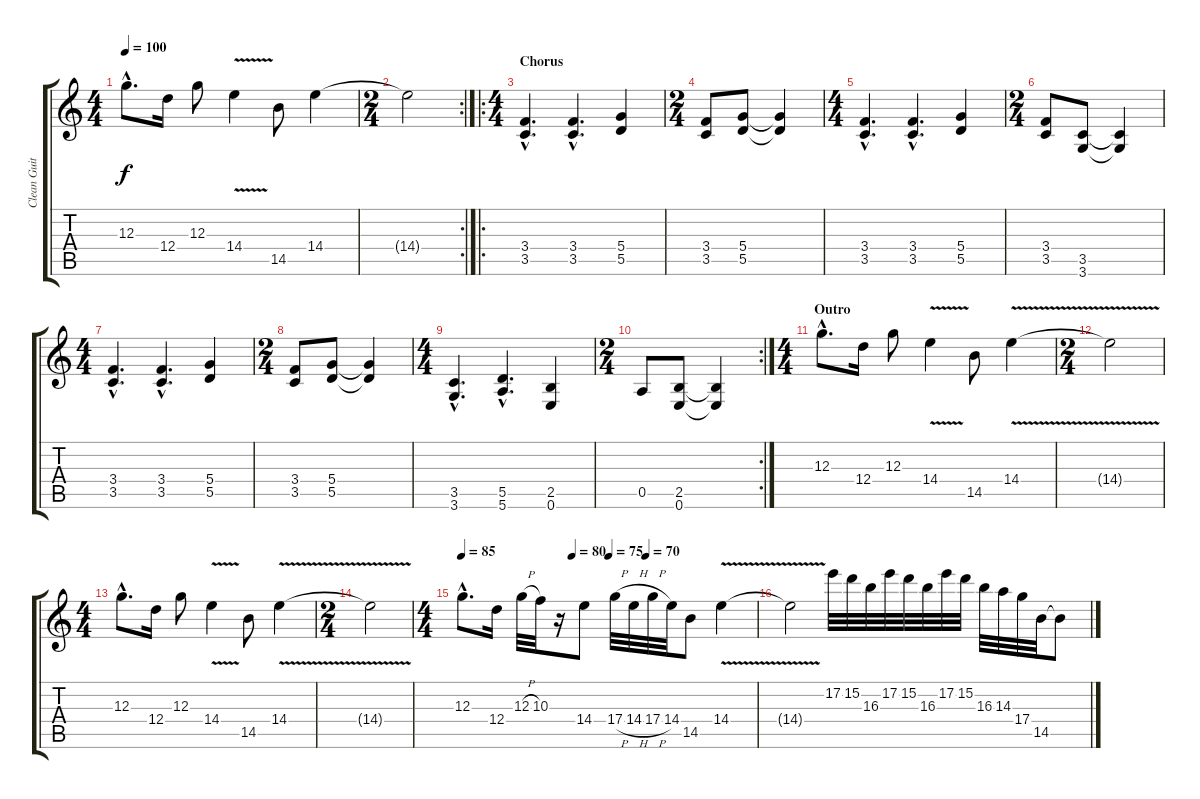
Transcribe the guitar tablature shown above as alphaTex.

\track ("Clean Guitar" "Clean Guit") {instrument electricguitarclean}
\staff {score tabs}
\tuning (E4 B3 G3 D3 A2 E2) {hide}
\ts (4 4)
\tempo 100
\clef g2
\ks c
12.3{hac}.8{d dy f} 12.4.16 12.3.8 14.4{v}.4 14.5.8 14.4.4 |
\rc 2
\ts (2 4)
14.4{t}.2 |
\ro
\ts (4 4)
\section ("" "Chorus")
(3.4{hac} 3.5{hac}).4{d} (3.4{hac} 3.5{hac}).4{d} (5.4 5.5).4 |
\ts (2 4)
(3.4 3.5).8 (5.4 5.5).8 (5.4{t} 5.5{t}).4 |
\ts (4 4)
(3.4{hac} 3.5{hac}).4{d} (3.4{hac} 3.5{hac}).4{d} (5.4 5.5).4 |
\ts (2 4)
(3.4 3.5).8 (3.5 3.6).8 (3.5{t} 3.6{t}).4 |
\ts (4 4)
(3.4{hac} 3.5{hac}).4{d} (3.4{hac} 3.5{hac}).4{d} (5.4 5.5).4 |
\ts (2 4)
(3.4 3.5).8 (5.4 5.5).8 (5.4{t} 5.5{t}).4 |
\ts (4 4)
(3.5{hac} 3.6{hac}).4{d} (5.5{hac} 5.6{hac}).4{d} (2.5 0.6).4 |
\rc 2
\ts (2 4)
0.5.8 (2.5 0.6).8 (2.5{t} 0.6{t}).4 |
\ts (4 4)
\section ("" "Outro")
12.3{hac}.8{d} 12.4.16 12.3.8 14.4{v}.4 14.5.8 14.4{v}.4 |
\ts (2 4)
14.4{t}.2 |
\ts (4 4)
12.3{hac}.8{d} 12.4.16 12.3.8 14.4{v}.4 14.5.8 14.4{v}.4 |
\ts (2 4)
14.4{t}.2 |
\ts (4 4)
\tempo 85
\tempo (80 0.375)
\tempo (75 0.5)
\tempo (70 0.625)
12.3{hac}.8{d} 12.4.16 12.3{h}.32 10.3.32 r.16 14.4.8 17.4{h}.32 14.4{h}.32 17.4{h}.32 14.4.32 14.5.8 14.4{v}.4 |
14.4{t}.2 17.2.32 15.2.32 16.3.32 17.2.32 15.2.32 16.3.32 17.2.32 15.2.32 16.3.32 14.3.32 17.4.32 14.5.32 14.5{t}.8
